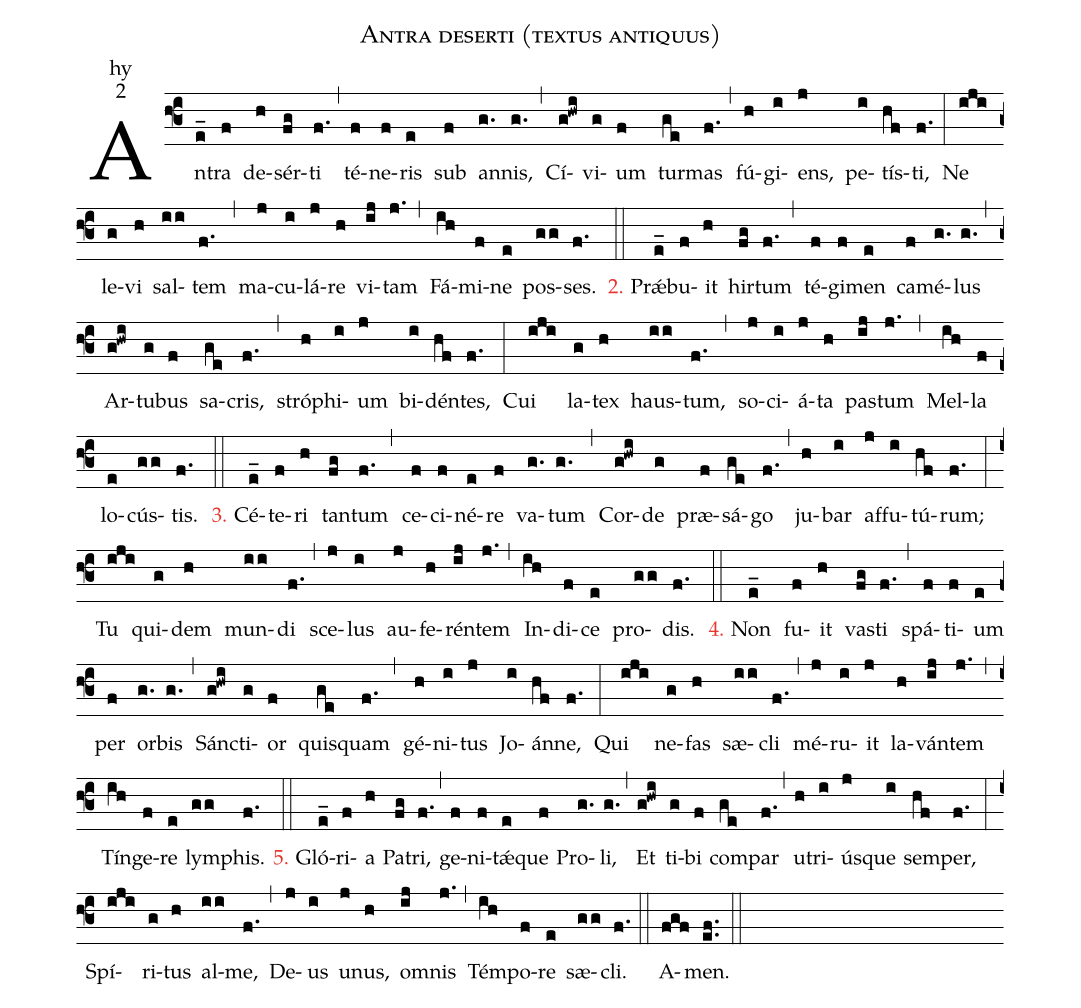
name:Antra deserti (textus antiquus);
office-part:hy;
mode:2;
%%
(f3)An(e_)tra(f) de(h)sér(fg)ti(f.) (,) té(f)ne(f)ris(e) sub(f) an(g.)nis,(g.) (,)
Cí(g!hwi)vi(g)um(f) tur(ge)mas(f.) (,) fú(h)gi(i)ens,(j) pe(i)tís(hf)ti,(f.) (:)
Ne(iji) le(g)vi(h) sal(ii)tem(f.) (,) ma(j)cu(i)lá(j)re(h) vi(ij)tam(j.) (,)
Fá(ih)mi(f)ne(e) pos(gg)ses.(f.) (::)

<c>2.</c> Prǽ(e_)bu(f)it(h) hir(fg)tum(f.) (,) té(f)gi(f)men(e) ca(f)mé(g.)lus(g.) (,)
Ar(g!hwi)tu(g)bus(f) sa(ge)cris,(f.) (,) stró(h)phi(i)um(j) bi(i)dén(hf)tes,(f.) (:)
Cui(iji) la(g)tex(h) haus(ii)tum,(f.) (,) so(j)ci(i)á(j)ta(h) pas(ij)tum(j.) (,)
Mel(ih)la(f) lo(e)cús(gg)tis.(f.) (::)

<c>3.</c> Cé(e_)te(f)ri(h) tan(fg)tum(f.) (,) ce(f)ci(f)né(e)re(f) va(g.)tum(g.) (,)
Cor(g!hwi)de(g) præ(f)sá(ge)go(f.) (,) ju(h)bar(i) af(j)fu(i)tú(hf)rum;(f.) (:)
Tu(iji) qui(g)dem(h) mun(ii)di(f.) (,) sce(j)lus(i) au(j)fe(h)rén(ij)tem(j.) (,)
In(ih)di(f)ce(e) pro(gg)dis.(f.) (::)

<c>4.</c> Non(e_) fu(f)it(h) vas(fg)ti(f.) (,) spá(f)ti(f)um(e) per(f) or(g.)bis(g.) (,)
Sánc(g!hwi)ti(g)or(f) quis(ge)quam(f.) (,) gé(h)ni(i)tus(j) Jo(i)án(hf)ne,(f.) (:)
Qui(iji) ne(g)fas(h) sæ(ii)cli(f.) (,) mé(j)ru(i)it(j) la(h)ván(ij)tem(j.) (,)
Tín(ih)ge(f)re(e) lym(gg)phis.(f.) (::)

<c>5.</c> Gló(e_)ri(f)a(h) Pa(fg)tri,(f.) (,) ge(f)ni(f)tǽ(e)que(f) Pro(g.)li,(g.) (,)
Et(g!hwi) ti(g)bi(f) com(ge)par(f.) (,) u(h)tri(i)ús(j)que(i) sem(hf)per,(f.) (:)
Spí(iji)ri(g)tus(h) al(ii)me,(f.) (,) De(j)us(i) u(j)nus,(h) om(ij)nis(j.) (,)
Tém(ih)po(f)re(e) sæ(gg)cli.(f.) (::)
A(fgf)men.(ef..) (::)
